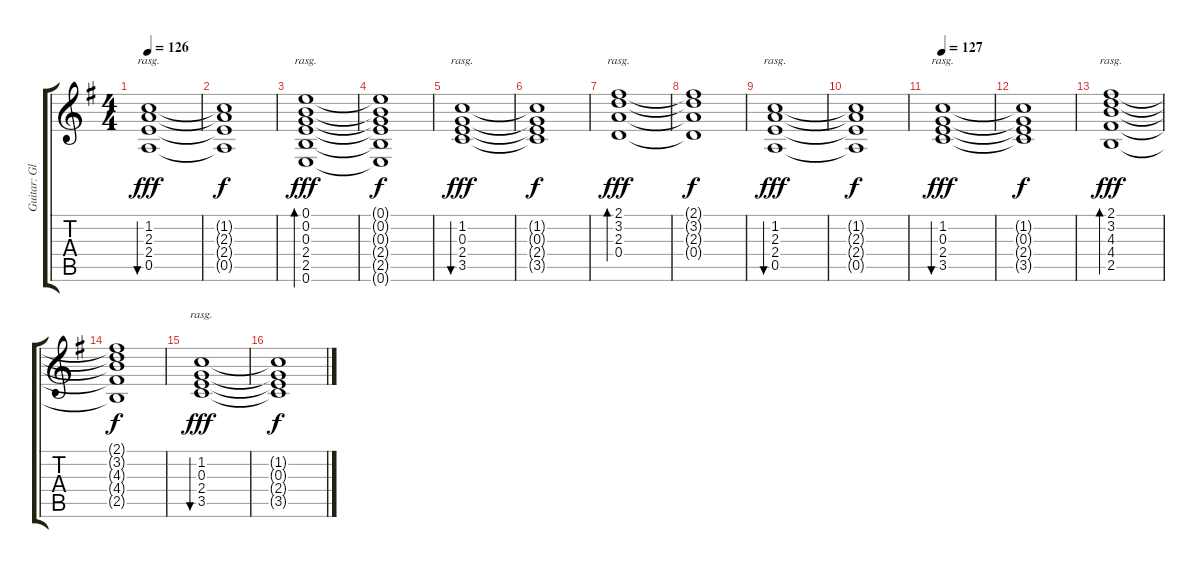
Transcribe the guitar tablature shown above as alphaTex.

\track ("Guitar: Glenn" "Guitar: Gl") {instrument electricguitarjazz}
\staff {score tabs}
\tuning (E4 B3 G3 D3 A2 E2) {hide}
\ts (4 4)
\tempo 126
\clef g2
\ks g
(1.2 2.3 2.4 0.5).1{bu 60 rasg ii dy fff} |
(1.2{t} 2.3{t} 2.4{t} 0.5{t}).1{dy f} |
(0.1 0.2 0.3 2.4 2.5 0.6).1{bd 60 rasg ii dy fff} |
(0.1{t} 0.2{t} 0.3{t} 2.4{t} 2.5{t} 0.6{t}).1{dy f} |
(1.2 0.3 2.4 3.5).1{bu 60 rasg ii dy fff} |
(1.2{t} 0.3{t} 2.4{t} 3.5{t}).1{dy f} |
(2.1 3.2 2.3 0.4).1{bd 60 rasg ii dy fff} |
(2.1{t} 3.2{t} 2.3{t} 0.4{t}).1{dy f} |
(1.2 2.3 2.4 0.5).1{bu 60 rasg ii dy fff} |
(1.2{t} 2.3{t} 2.4{t} 0.5{t}).1{dy f} |
\tempo 127
(1.2 0.3 2.4 3.5).1{bu 60 rasg ii dy fff} |
(1.2{t} 0.3{t} 2.4{t} 3.5{t}).1{dy f} |
(2.1 3.2 4.3 4.4 2.5).1{bd 60 rasg ii dy fff} |
(2.1{t} 3.2{t} 4.3{t} 4.4{t} 2.5{t}).1{dy f} |
(1.2 0.3 2.4 3.5).1{bu 60 rasg ii dy fff} |
(1.2{t} 0.3{t} 2.4{t} 3.5{t}).1{dy f}
